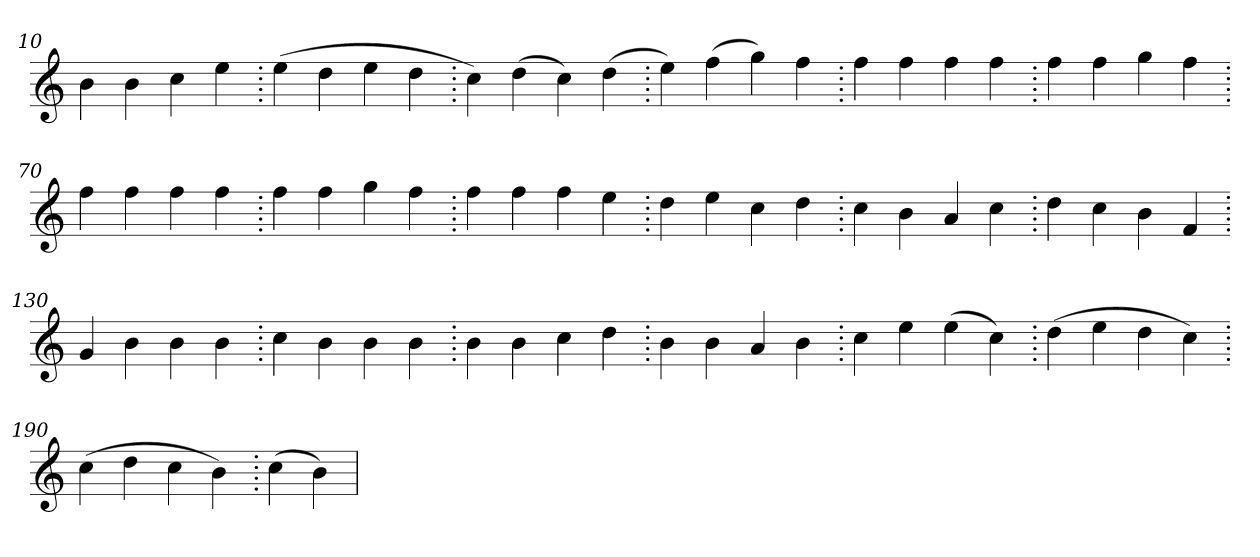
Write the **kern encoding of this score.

**kern
*part1
*staff1
*clefG2
=10.
4b
4b
4cc
4ee
=20.
(>4ee
4dd
4ee
4dd
=30.
4cc)
(>4dd
4cc)
(>4dd
=40.
4ee)
(>4ff
4gg)
4ff
=50.
4ff
4ff
4ff
4ff
=60.
4ff
4ff
4gg
4ff
=70.
4ff
4ff
4ff
4ff
=80.
4ff
4ff
4gg
4ff
=90.
4ff
4ff
4ff
4ee
=100.
4dd
4ee
4cc
4dd
=110.
4cc
4b
4a
4cc
=120.
4dd
4cc
4b
4f
=130.
4g
4b
4b
4b
=140.
4cc
4b
4b
4b
=150.
4b
4b
4cc
4dd
=160.
4b
4b
4a
4b
=170.
4cc
4ee
(>4ee
4cc)
=180.
(>4dd
4ee
4dd
4cc)
=190.
(>4cc
4dd
4cc
4b)
=200.
(>4cc
4b)
=
*-
